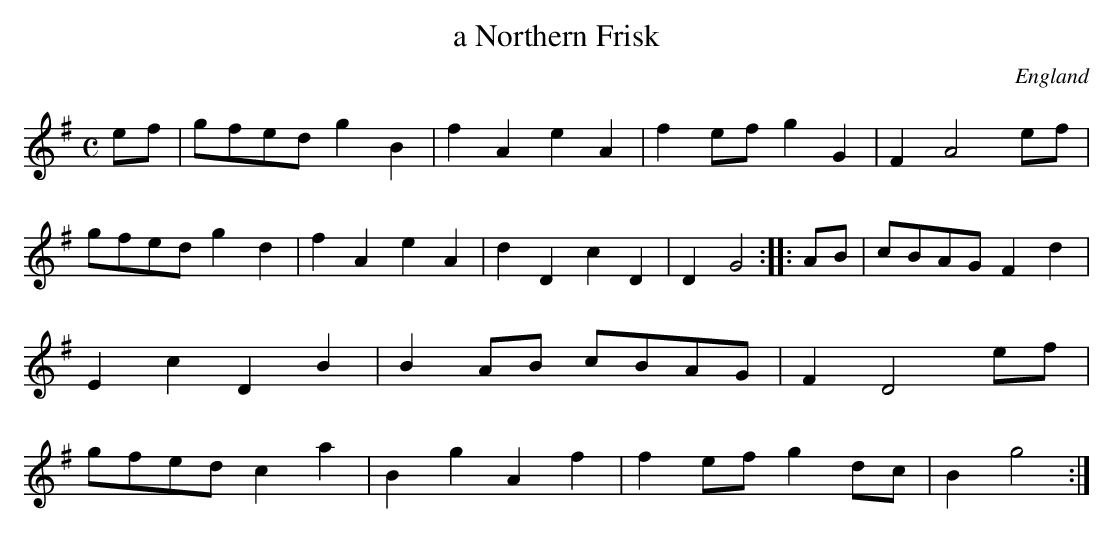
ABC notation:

X:1
T:a Northern Frisk
M:C
O:England
K:G
ef|\
gfed g2B2| f2A2 e2A2| f2ef g2G2| F2A4 ef|\
gfed g2d2| f2A2 e2A2| d2D2 c2D2| D2G4 ::\
AB|\
cBAG F2d2| E2c2 D2B2| B2AB cBAG| F2D4 ef|\
gfed c2a2| B2g2 A2f2| f2ef g2dc| B2g4 :|
